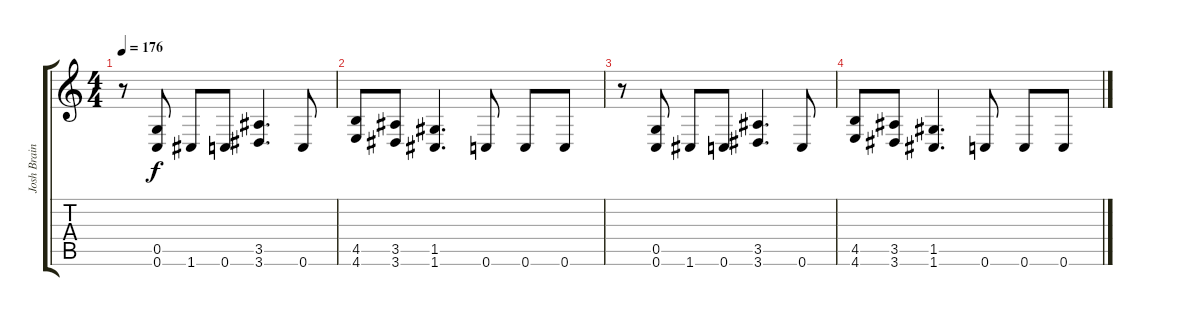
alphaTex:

\track ("Josh Brainard" "Josh Brain") {instrument distortionguitar}
\staff {score tabs}
\tuning (D4 A3 F3 C3 G2 C2) {hide}
\ts (4 4)
\tempo 176
\clef g2
\ks c
r.8{dy f} (0.5 0.6).8 1.6.8 0.6.8 (3.5 3.6).4{d} 0.6.8 |
(4.5 4.6).8 (3.5 3.6).8 (1.5 1.6).4{d} 0.6.8 0.6.8 0.6.8 |
r.8 (0.5 0.6).8 1.6.8 0.6.8 (3.5 3.6).4{d} 0.6.8 |
(4.5 4.6).8 (3.5 3.6).8 (1.5 1.6).4{d} 0.6.8 0.6.8 0.6.8
